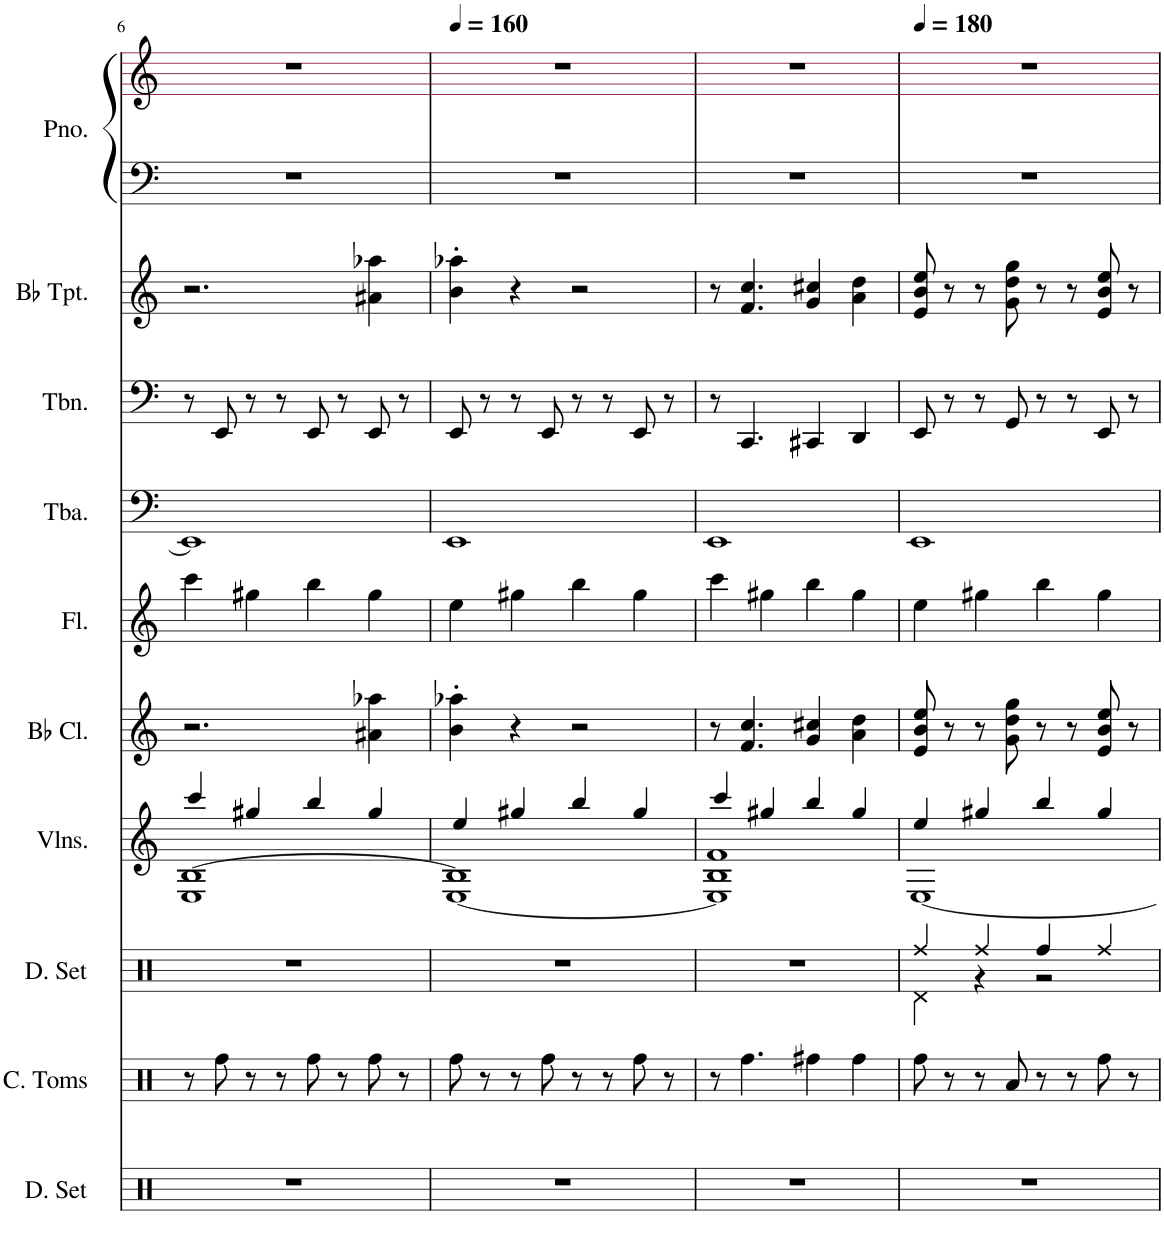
**kern	**kern	**kern	**kern	**kern	**kern	**kern	**kern	**kern	**kern	**kern
*part10	*part9	*part8	*part7	*part6	*part5	*part4	*part3	*part2	*part1	*part1
*staff11	*staff10	*staff9	*staff8	*staff7	*staff6	*staff5	*staff4	*staff3	*staff2	*staff1
*I"Drumset	*I"Concert Toms	*I"Drumset	*I"Violins	*I"Bb Clarinet	*I"Flute	*I"Tuba	*I"Trombone	*I"Bb Trumpet	*I"Piano	*
*I'D. Set	*I'C. Toms	*I'D. Set	*I'Vlns.	*I'Bb Cl.	*I'Fl.	*I'Tba.	*I'Tbn.	*I'Bb Tpt.	*I'Pno.	*
!!LO:PB:g=z
*clefX	*clefX	*clefX	*clefG2	*clefG2	*clefG2	*clefF4	*clefF4	*clefG2	*clefF4	*clefG2
*	*	*	*	*ITrd1c2	*	*	*	*ITrd1c2	*	*
*k[]	*k[]	*k[]	*k[]	*k[]	*k[]	*k[]	*k[]	*k[]	*k[]	*k[]
*M4/4	*M4/4	*M4/4	*M4/4	*M4/4	*M4/4	*M4/4	*M4/4	*M4/4	*M4/4	*M4/4
=6	=6	=6	=6	=6	=6	=6	=6	=6	=6	=6
*	*	*	*^	*	*	*	*	*	*	*
*	*	*	*	*^	*	*	*	*	*	*	*
1r	8r	1r	[1B	1E	4ccc/	2.r	4ccc\	1EE]	8r	2.r	1r	1r
.	8Rff\	.	.	.	.	.	.	.	8EE/	.	.	.
.	8r	.	.	.	4gg#X/	.	4gg#X\	.	8r	.	.	.
.	8r	.	.	.	.	.	.	.	8r	.	.	.
.	8Rff\	.	.	.	4bb/	.	4bb\	.	8EE/	.	.	.
.	8r	.	.	.	.	.	.	.	8r	.	.	.
.	8Rff\	.	.	.	4gg#/	4a#X\ 4aa-X\	4gg#\	.	8EE/	4a#X\ 4aa-X\	.	.
.	8r	.	.	.	.	.	.	.	8r	.	.	.
=7	=7	=7	=7	=7	=7	=7	=7	=7	=7	=7	=7	=7
*	*	*	*	*	*	*	*	*	*	*	*	*MM160
1r	8Rff\	1r	1B]	[1E	4ee/	4b\' 4aa-X\'	4ee\	1EE	8EE/	4b\' 4aa-X\'	1r	1r
.	8r	.	.	.	.	.	.	.	8r	.	.	.
.	8r	.	.	.	4gg#X/	4r	4gg#X\	.	8r	4r	.	.
.	8Rff\	.	.	.	.	.	.	.	8EE/	.	.	.
.	8r	.	.	.	4bb/	2r	4bb\	.	8r	2r	.	.
.	8r	.	.	.	.	.	.	.	8r	.	.	.
.	8Rff\	.	.	.	4gg#/	.	4gg#\	.	8EE/	.	.	.
.	8r	.	.	.	.	.	.	.	8r	.	.	.
=8	=8	=8	=8	=8	=8	=8	=8	=8	=8	=8	=8	=8
*	*	*	*	*	*^	*	*	*	*	*	*	*
1r	8r	1r	1f	1E]	4ccc/	1B	8r	4ccc\	1EE	8r	8r	1r	1r
.	4.Rff\	.	.	.	.	.	4.f/ 4.cc/	.	.	4.CC/	4.f/ 4.cc/	.	.
.	.	.	.	.	4gg#X/	.	.	4gg#X\	.	.	.	.	.
.	4Rff\	.	.	.	4bb/	.	4g/ 4cc#X/	4bb\	.	4CC#X/	4g/ 4cc#X/	.	.
.	4Rff\	.	.	.	4gg#/	.	4a\ 4dd\	4gg#\	.	4DD/	4a\ 4dd\	.	.
*	*	*	*v	*v	*v	*v	*	*	*	*	*	*	*
=9	=9	=9	=9	=9	=9	=9	=9	=9	=9	=9
*	*	*	*	*	*	*	*	*	*	*MM180
*	*	*^	*^	*	*	*	*	*	*	*
1r	8Rff\	4Rff/	4Rd\	4ee/	[1E	8e/ 8b/ 8ee/	4ee\	1EE	8EE/	8e/ 8b/ 8ee/	1r	1r
.	8r	.	.	.	.	8r	.	.	8r	8r	.	.
.	8r	4Rff/	4r	4gg#X/	.	8r	4gg#X\	.	8r	8r	.	.
.	8Ra/	.	.	.	.	8g\ 8dd\ 8gg\	.	.	8GG/	8g\ 8dd\ 8gg\	.	.
.	8r	4Rff/	2r	4bb/	.	8r	4bb\	.	8r	8r	.	.
.	8r	.	.	.	.	8r	.	.	8r	8r	.	.
.	8Rff\	4Rff/	.	4gg#/	.	8e/ 8b/ 8ee/	4gg#\	.	8EE/	8e/ 8b/ 8ee/	.	.
.	8r	.	.	.	.	8r	.	.	8r	8r	.	.
*	*	*v	*v	*	*	*	*	*	*	*	*	*
*	*	*	*v	*v	*	*	*	*	*	*	*
=	=	=	=	=	=	=	=	=	=	=
*-	*-	*-	*-	*-	*-	*-	*-	*-	*-	*-
